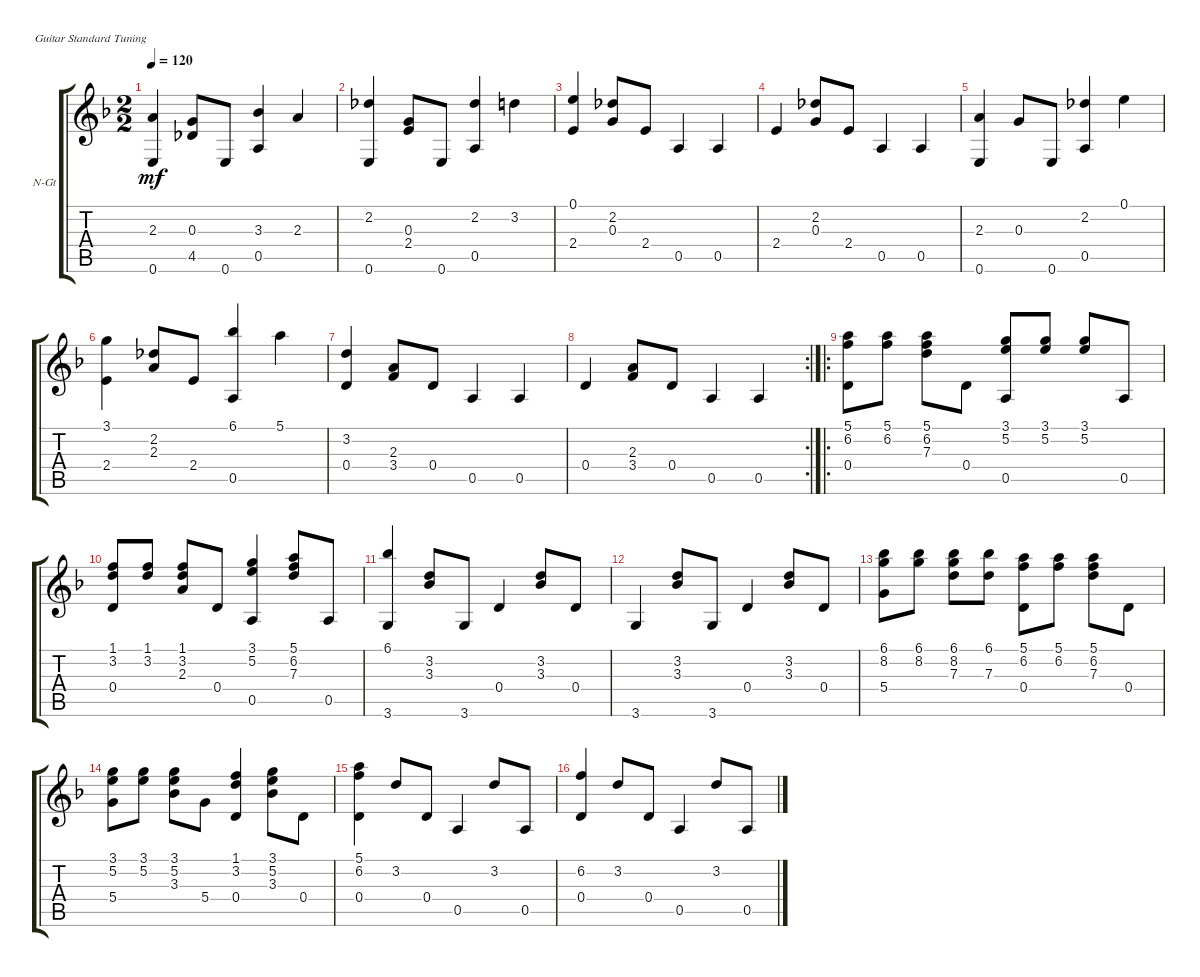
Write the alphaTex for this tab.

\defaultSystemsLayout 4
\bracketExtendMode groupsimilarinstruments
\firstSystemTrackNameOrientation horizontal
\otherSystemsTrackNameOrientation horizontal
\track ("Nylon Guitar" "N-Gt") {instrument acousticguitarnylon}
\staff {score tabs}
\tuning (E4 B3 G3 D3 A2 E2)
\ts (2 2)
\tempo 120
\clef g2
\ks dminor
(2.3 0.6).4{dy mf} (0.3 4.5).8 0.6.8 (0.5 3.3).4 2.3.4 |
(2.2 0.6).4 (0.3 2.4).8 0.6.8 (0.5 2.2).4 3.2.4 |
(0.1 2.4).4 (2.2 0.3).8 2.4.8 0.5.4 0.5.4 |
2.4.4 (2.2 0.3).8 2.4.8 0.5.4 0.5.4 |
(2.3 0.6).4 0.3.8 0.6.8 (0.5 2.2).4 0.1.4 |
(3.1 2.4).4 (2.2 2.3).8 2.4.8 (0.5 6.1).4 5.1.4 |
(3.2 0.4).4 (2.3 3.4).8 0.4.8 0.5.4 0.5.4 |
\rc 2
0.4.4 (2.3 3.4).8 0.4.8 0.5.4 0.5.4 |
\ro
(5.1 6.2 0.4).8 (5.1 6.2).8 (5.1 6.2 7.3).8 0.4.8 (0.5 5.2 3.1).8 (3.1 5.2).8 (3.1 5.2).8 0.5.8 |
(0.4 1.1 3.2).8 (1.1 3.2).8 (1.1 3.2 2.3).8 0.4.8 (0.5 5.2 3.1).4 (5.1 6.2 7.3).8 0.5.8 |
(6.1 3.6).4 (3.2 3.3).8 3.6.8 0.4.4 (3.2 3.3).8 0.4.8 |
3.6.4 (3.2 3.3).8 3.6.8 0.4.4 (3.2 3.3).8 0.4.8 |
(6.1 8.2 5.4).8 (6.1 8.2).8 (6.1 8.2 7.3).8 (6.1 7.3).8 (6.2 5.1 0.4).8 (5.1 6.2).8 (5.1 6.2 7.3).8 0.4.8 |
(3.1 5.2 5.4).8 (3.1 5.2).8 (3.1 5.2 3.3).8 5.4.8 (1.1 3.2 0.4).4 (3.1 5.2 3.3).8 0.4.8 |
(5.1 6.2 0.4).4 3.2.8 0.4.8 0.5.4 3.2.8 0.5.8 |
(6.2 0.4).4 3.2.8 0.4.8 0.5.4 3.2.8 0.5.8
